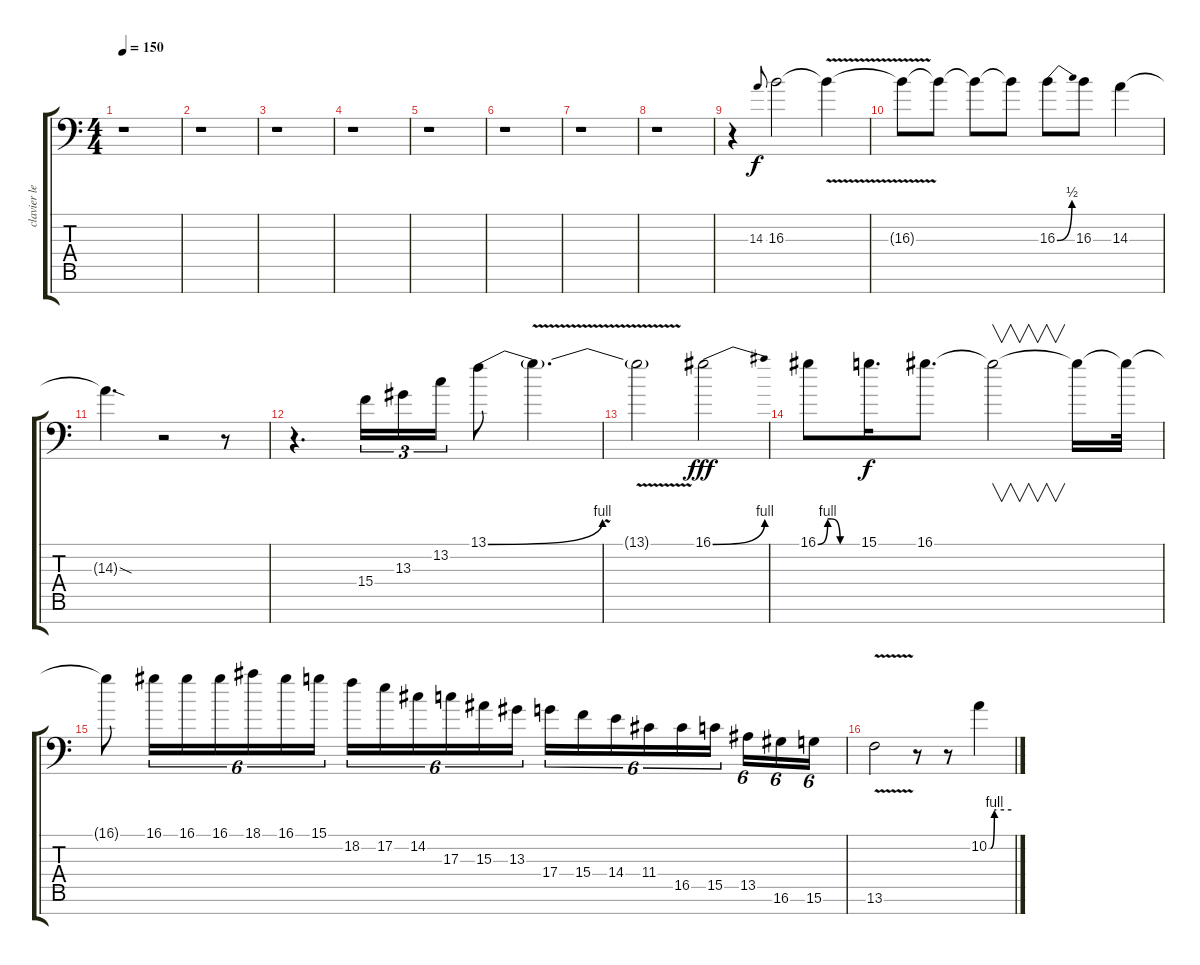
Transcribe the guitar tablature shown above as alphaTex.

\track ("clavier lead" "clavier le") {instrument lead2sawtooth}
\staff {score tabs}
\tuning (E4 B3 G3 D3 A2 E2 B-1) {hide}
\ts (4 4)
\tempo 150
\clef f4
\ks c
r.1{dy f} |
r.1 |
r.1 |
r.1 |
r.1 |
r.1 |
r.1 |
r.1 |
r.4 14.3.8{gr onbeat} 16.3.2 16.3{v t}.4 |
16.3{t}.8 16.3{t}.8 16.3{t}.8 16.3{t}.8 16.3{be (bend 0 0 60 2)}.8 16.3.8 14.3.4 |
14.3{sod t}.4{d} r.2 r.8 |
r.4{d} 15.4.16{tu (3 2)} 13.3.16{tu (3 2)} 13.2.16{tu (3 2)} 13.1{be (bend 0 0 60 4)}.8 13.1{v t}.4{d} |
13.1{t}.2 16.1{be (bend 0 0 60 4)}.2{dy fff} |
16.1{be (custom 0 0 15 4 20 4 34 0 60 0)}.8 15.1.16{d dy f} 16.1.8{d} 16.1{t}.2{v} 16.1{t}.16 16.1{t}.32 |
16.1{t}.8 16.1.16{tu (6 4)} 16.1.16{tu (6 4)} 16.1.16{tu (6 4)} 18.1.16{tu (6 4)} 16.1.16{tu (6 4)} 15.1.16{tu (6 4) beam splitsecondary} 18.2.16{tu (6 4)} 17.2.16{tu (6 4)} 14.2.16{tu (6 4)} 17.3.16{tu (6 4)} 15.3.16{tu (6 4)} 13.3.16{tu (6 4) beam splitsecondary} 17.4.16{tu (6 4)} 15.4.16{tu (6 4)} 14.4.16{tu (6 4)} 11.4.16{tu (6 4)} 16.5.16{tu (6 4)} 15.5.16{tu (6 4) beam splitsecondary} 13.5.16{tu (6 4)} 16.6.16{tu (6 4)} 15.6.16{tu (6 4)} |
13.6{v}.2 r.8 r.8 10.2{be (custom 0 0 5 0 15 4 20 4 60 4)}.4
